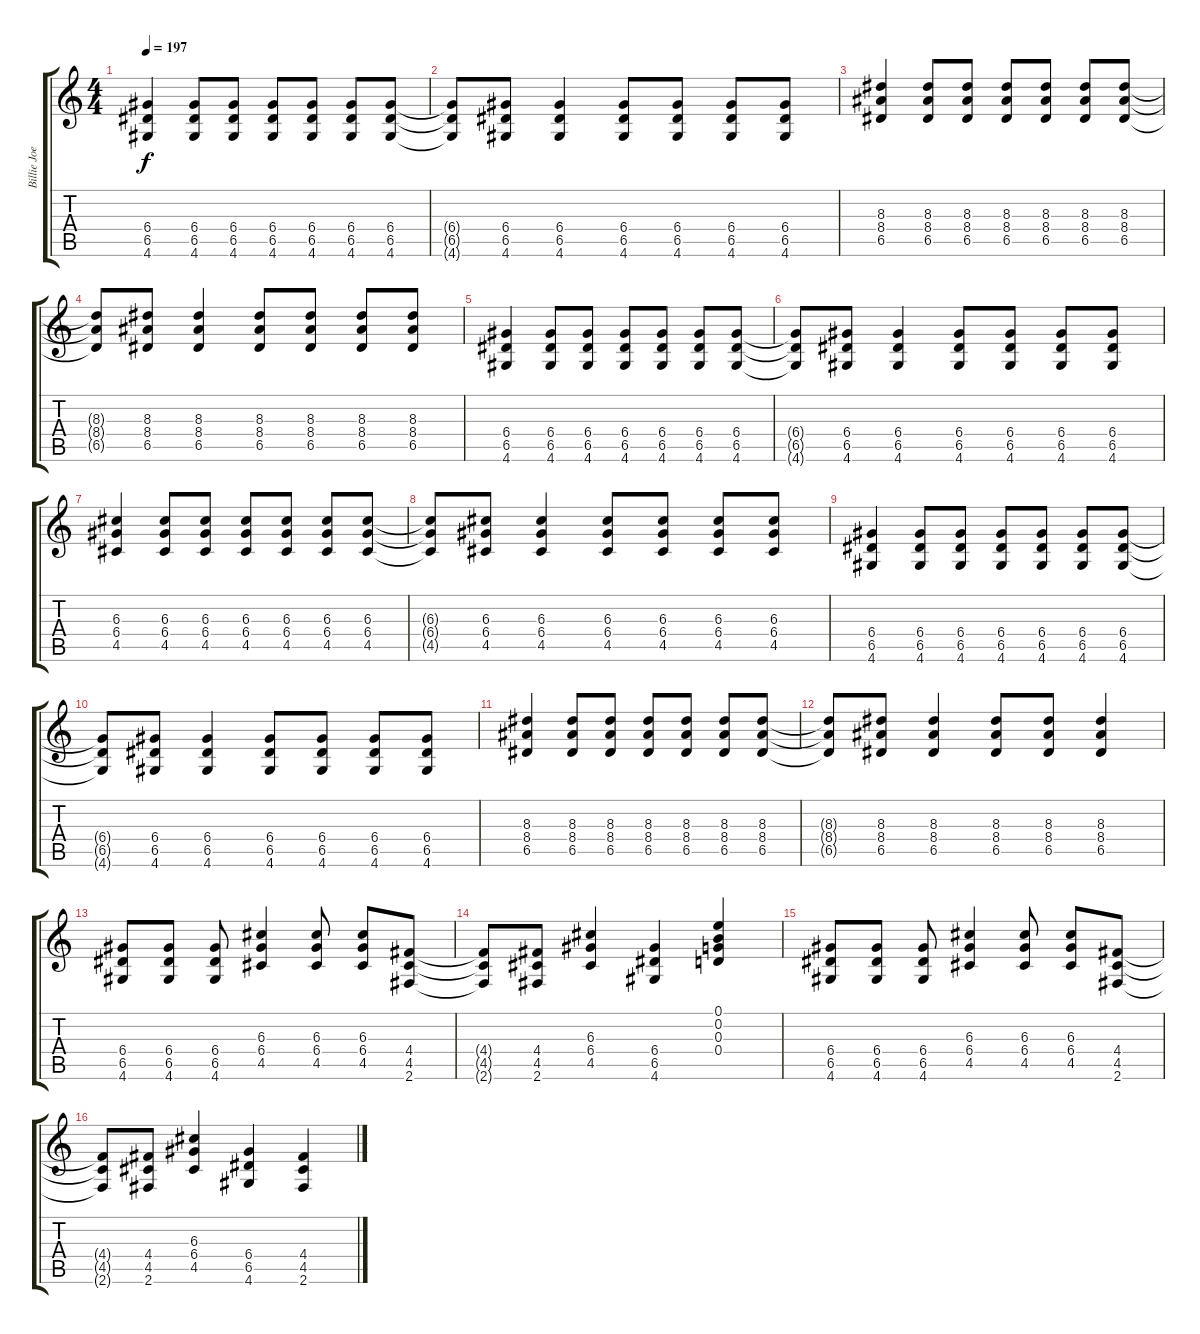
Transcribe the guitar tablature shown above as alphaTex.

\track ("Billie Joe" "Billie Joe") {instrument distortionguitar}
\staff {score tabs}
\tuning (E4 B3 G3 D3 A2 E2) {hide}
\ts (4 4)
\tempo 197
\clef g2
\ks c
(6.4 6.5 4.6).4{dy f} (6.4 6.5 4.6).8 (6.4 6.5 4.6).8 (6.4 6.5 4.6).8 (6.4 6.5 4.6).8 (6.4 6.5 4.6).8 (6.4 6.5 4.6).8 |
(6.4{t} 6.5{t} 4.6{t}).8 (6.4 6.5 4.6).8 (6.4 6.5 4.6).4 (6.4 6.5 4.6).8 (6.4 6.5 4.6).8 (6.4 6.5 4.6).8 (6.4 6.5 4.6).8 |
(8.3 8.4 6.5).4 (8.3 8.4 6.5).8 (8.3 8.4 6.5).8 (8.3 8.4 6.5).8 (8.3 8.4 6.5).8 (8.3 8.4 6.5).8 (8.3 8.4 6.5).8 |
(8.3{t} 8.4{t} 6.5{t}).8 (8.3 8.4 6.5).8 (8.3 8.4 6.5).4 (8.3 8.4 6.5).8 (8.3 8.4 6.5).8 (8.3 8.4 6.5).8 (8.3 8.4 6.5).8 |
(6.4 6.5 4.6).4 (6.4 6.5 4.6).8 (6.4 6.5 4.6).8 (6.4 6.5 4.6).8 (6.4 6.5 4.6).8 (6.4 6.5 4.6).8 (6.4 6.5 4.6).8 |
(6.4{t} 6.5{t} 4.6{t}).8 (6.4 6.5 4.6).8 (6.4 6.5 4.6).4 (6.4 6.5 4.6).8 (6.4 6.5 4.6).8 (6.4 6.5 4.6).8 (6.4 6.5 4.6).8 |
(6.3 6.4 4.5).4 (6.3 6.4 4.5).8 (6.3 6.4 4.5).8 (6.3 6.4 4.5).8 (6.3 6.4 4.5).8 (6.3 6.4 4.5).8 (6.3 6.4 4.5).8 |
(6.3{t} 6.4{t} 4.5{t}).8 (6.3 6.4 4.5).8 (6.3 6.4 4.5).4 (6.3 6.4 4.5).8 (6.3 6.4 4.5).8 (6.3 6.4 4.5).8 (6.3 6.4 4.5).8 |
(6.4 6.5 4.6).4 (6.4 6.5 4.6).8 (6.4 6.5 4.6).8 (6.4 6.5 4.6).8 (6.4 6.5 4.6).8 (6.4 6.5 4.6).8 (6.4 6.5 4.6).8 |
(6.4{t} 6.5{t} 4.6{t}).8 (6.4 6.5 4.6).8 (6.4 6.5 4.6).4 (6.4 6.5 4.6).8 (6.4 6.5 4.6).8 (6.4 6.5 4.6).8 (6.4 6.5 4.6).8 |
(8.3 8.4 6.5).4 (8.3 8.4 6.5).8 (8.3 8.4 6.5).8 (8.3 8.4 6.5).8 (8.3 8.4 6.5).8 (8.3 8.4 6.5).8 (8.3 8.4 6.5).8 |
(8.3{t} 8.4{t} 6.5{t}).8 (8.3 8.4 6.5).8 (8.3 8.4 6.5).4 (8.3 8.4 6.5).8 (8.3 8.4 6.5).8 (8.3 8.4 6.5).4 |
(6.4 6.5 4.6).8{balance 16} (6.4 6.5 4.6).8 (6.4 6.5 4.6).8 (6.3 6.4 4.5).4 (6.3 6.4 4.5).8 (6.3 6.4 4.5).8 (4.4 4.5 2.6).8 |
(4.4{t} 4.5{t} 2.6{t}).8 (4.4 4.5 2.6).8 (6.3 6.4 4.5).4 (6.4 6.5 4.6).4 (0.1 0.2 0.3 0.4).4{balance 8} |
(6.4 6.5 4.6).8 (6.4 6.5 4.6).8 (6.4 6.5 4.6).8 (6.3 6.4 4.5).4 (6.3 6.4 4.5).8 (6.3 6.4 4.5).8 (4.4 4.5 2.6).8 |
(4.4{t} 4.5{t} 2.6{t}).8 (4.4 4.5 2.6).8 (6.3 6.4 4.5).4 (6.4 6.5 4.6).4 (4.4 4.5 2.6).4
